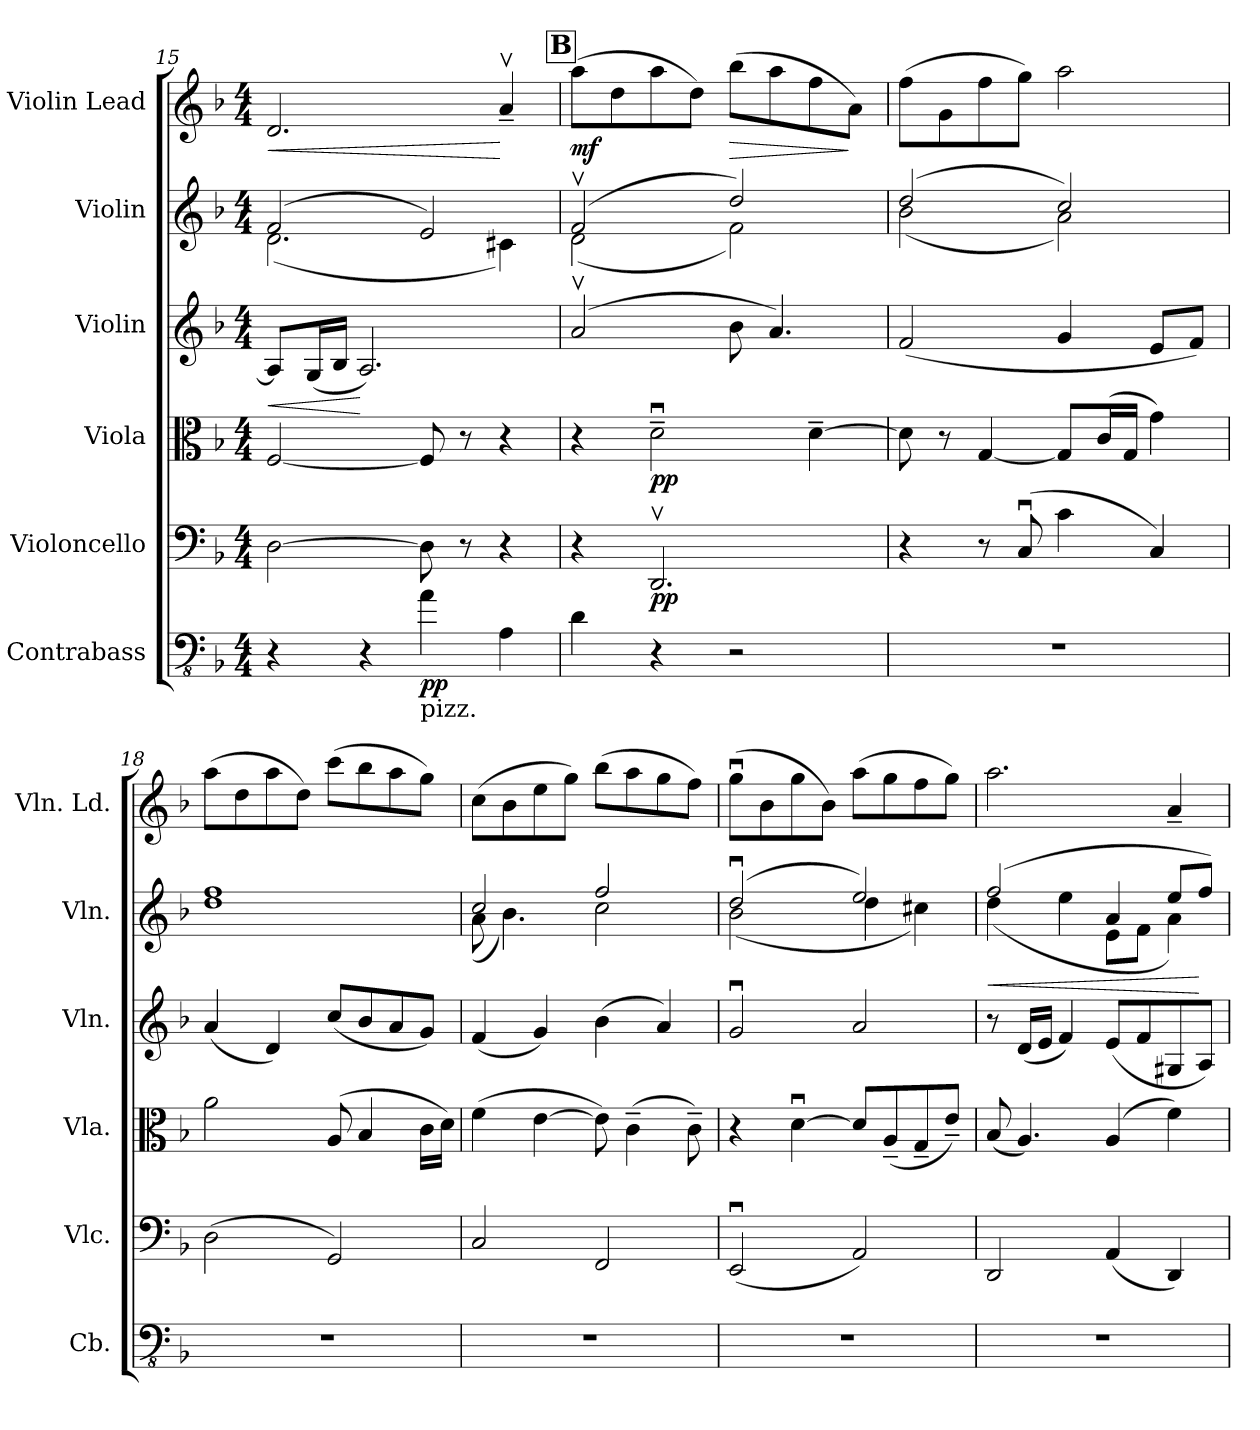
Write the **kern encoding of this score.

**kern	**dynam	**kern	**dynam	**kern	**dynam	**kern	**dynam	**kern	**dynam	**kern	**dynam
*part6	*part6	*part5	*part5	*part4	*part4	*part3	*part3	*part2	*part2	*part1	*part1
*staff6	*staff6	*staff5	*staff5	*staff4	*staff4	*staff3	*staff3	*staff2	*staff2	*staff1	*staff1
*I"Contrabass	*	*I"Violoncello	*	*I"Viola	*	*I"Violin	*	*I"Violin	*	*I"Violin Lead	*
*I'Cb.	*	*I'Vlc.	*	*I'Vla.	*	*I'Vln.	*	*I'Vln.	*	*I'Vln. Ld.	*
*clefFv4	*	*clefF4	*	*clefC3	*	*clefG2	*	*clefG2	*	*clefG2	*
*ITrd7c12	*	*	*	*	*	*	*	*	*	*	*
*k[b-]	*	*k[b-]	*	*k[b-]	*	*k[b-]	*	*k[b-]	*	*k[b-]	*
*M4/4	*	*M4/4	*	*M4/4	*	*M4/4	*	*M4/4	*	*M4/4	*
=15	=15	=15	=15	=15	=15	=15	=15	=15	=15	=15	=15
!	!	!	!	!	!	!	!LO:HP:b	!	!	!	!LO:HP:b
*	*	*	*	*	*	*	*	*^	*	*	*
4r	.	[2D	.	[2F	.	8AL]	<	(2f	(2.d	.	2.d	<
.	.	.	.	.	.	(16GL	.	.	.	.	.	.
.	.	.	.	.	.	16B-JJ	.	.	.	.	.	.
4r	.	.	.	.	.	2.A)	[	.	.	.	.	.
!LO:TX:b:t=pizz.	!	!	!	!	!	!	!	!	!	!	!	!
!	!LO:DY:b	!	!	!	!	!	!	!	!	!	!	!
4AA	pp	8D]	.	8F]	.	.	.	2e)	.	.	.	.
.	.	8r	.	8r	.	.	.	.	.	.	.	.
4AAA	.	4r	.	4r	.	.	.	.	4c#X)	.	4av~	[
!!LO:REH:place=s1:a:t=B
=16	=16	=16	=16	=16	=16	=16	=16	=16	=16	=16	=16	=16
!	!	!	!	!	!	!	!	!	!	!	!	!LO:DY:b
4DD	.	4r	.	4r	.	(2av	.	(2fv	(2d	.	(8aaL	mf
.	.	.	.	.	.	.	.	.	.	.	8dd	.
!	!	!	!LO:DY:b	!	!LO:DY:b	!	!	!	!	!	!	!
4r	.	2.DDv	pp	2du~	pp	.	.	.	.	.	8aa	.
.	.	.	.	.	.	.	.	.	.	.	8ddJ)	.
!	!	!	!	!	!	!	!	!	!	!	!	!LO:HP:b
2r	.	.	.	.	.	8b-	.	2dd)	2f)	.	(8bb-L	>
.	.	.	.	.	.	4.a)	.	.	.	.	8aa	.
.	.	.	.	[4d~	.	.	.	.	.	.	8ff	.
.	.	.	.	.	.	.	.	.	.	.	8aJ)	]
=17	=17	=17	=17	=17	=17	=17	=17	=17	=17	=17	=17	=17
1r	.	4r	.	8d]	.	(2f	.	(2dd	(2b-	.	(8ffL	.
.	.	.	.	8r	.	.	.	.	.	.	8g	.
.	.	8r	.	[4G	.	.	.	.	.	.	8ff	.
.	.	(8Cu	.	.	.	.	.	.	.	.	8ggJ)	.
.	.	4c	.	8GL]	.	4g	.	2cc)	2a)	.	2aa	.
.	.	.	.	(16cL	.	.	.	.	.	.	.	.
.	.	.	.	16GJJ	.	.	.	.	.	.	.	.
.	.	4C)	.	4g)	.	8eL	.	.	.	.	.	.
.	.	.	.	.	.	8fJ)	.	.	.	.	.	.
*	*	*	*	*	*	*	*	*v	*v	*	*	*
=18	=18	=18	=18	=18	=18	=18	=18	=18	=18	=18	=18
1r	.	(2D	.	2a	.	(4a	.	1ff 1dd	.	(8aaL	.
.	.	.	.	.	.	.	.	.	.	8dd	.
.	.	.	.	.	.	4d)	.	.	.	8aa	.
.	.	.	.	.	.	.	.	.	.	8ddJ)	.
.	.	2GG)	.	(8A	.	(8ccL	.	.	.	(8cccL	.
.	.	.	.	4B-	.	8b-	.	.	.	8bb-	.
.	.	.	.	.	.	8a	.	.	.	8aa	.
.	.	.	.	16cLL	.	8gJ)	.	.	.	8ggJ)	.
.	.	.	.	16dJJ)	.	.	.	.	.	.	.
=19	=19	=19	=19	=19	=19	=19	=19	=19	=19	=19	=19
*	*	*	*	*	*	*	*	*^	*	*	*
1r	.	2C	.	(4f	.	(4f	.	2cc	(8a	.	(8ccL	.
.	.	.	.	.	.	.	.	.	4.b-)	.	8b-	.
.	.	.	.	[4e	.	4g)	.	.	.	.	8ee	.
.	.	.	.	.	.	.	.	.	.	.	8ggJ)	.
.	.	2FF	.	8e])	.	(4b-	.	2ff	2cc	.	(8bb-L	.
.	.	.	.	(4c~	.	.	.	.	.	.	8aa	.
.	.	.	.	.	.	4a)	.	.	.	.	8gg	.
.	.	.	.	8c~)	.	.	.	.	.	.	8ffJ)	.
=20	=20	=20	=20	=20	=20	=20	=20	=20	=20	=20	=20	=20
1r	.	(2EEu	.	4r	.	2gu	.	(2ddu	(2b-	.	(8gguL	.
.	.	.	.	.	.	.	.	.	.	.	8b-	.
.	.	.	.	[4du	.	.	.	.	.	.	8gg	.
.	.	.	.	.	.	.	.	.	.	.	8b-J)	.
.	.	2AA)	.	8dL]	.	2a	.	2ee)	4dd	.	(8aaL	.
.	.	.	.	(8A~	.	.	.	.	.	.	8gg	.
.	.	.	.	8G~	.	.	.	.	4cc#X)	.	8ff	.
.	.	.	.	8e~J)	.	.	.	.	.	.	8ggJ)	.
=21	=21	=21	=21	=21	=21	=21	=21	=21	=21	=21	=21	=21
!	!	!	!	!	!	!	!	!	!	!LO:HP:b	!	!
1r	.	2DD	.	(8B-	.	8r	.	(2ff	(4dd	<	2.aa	.
.	.	.	.	4.A)	.	(16dLL	.	.	.	.	.	.
.	.	.	.	.	.	16eJJ	.	.	.	.	.	.
.	.	.	.	.	.	4f)	.	.	4ee	.	.	.
.	.	(4AA	.	(4A	.	(8eL	.	4a	8eL	.	.	.
.	.	.	.	.	.	8f	.	.	8fJ	.	.	.
.	.	4DD)	.	4f)	.	8G#X	.	8eeL	4a)	.	4a~	.
.	.	.	.	.	.	8AJ)	.	8ffJ)	.	[	.	.
*	*	*	*	*	*	*	*	*v	*v	*	*	*
=	=	=	=	=	=	=	=	=	=	=	=
*-	*-	*-	*-	*-	*-	*-	*-	*-	*-	*-	*-
